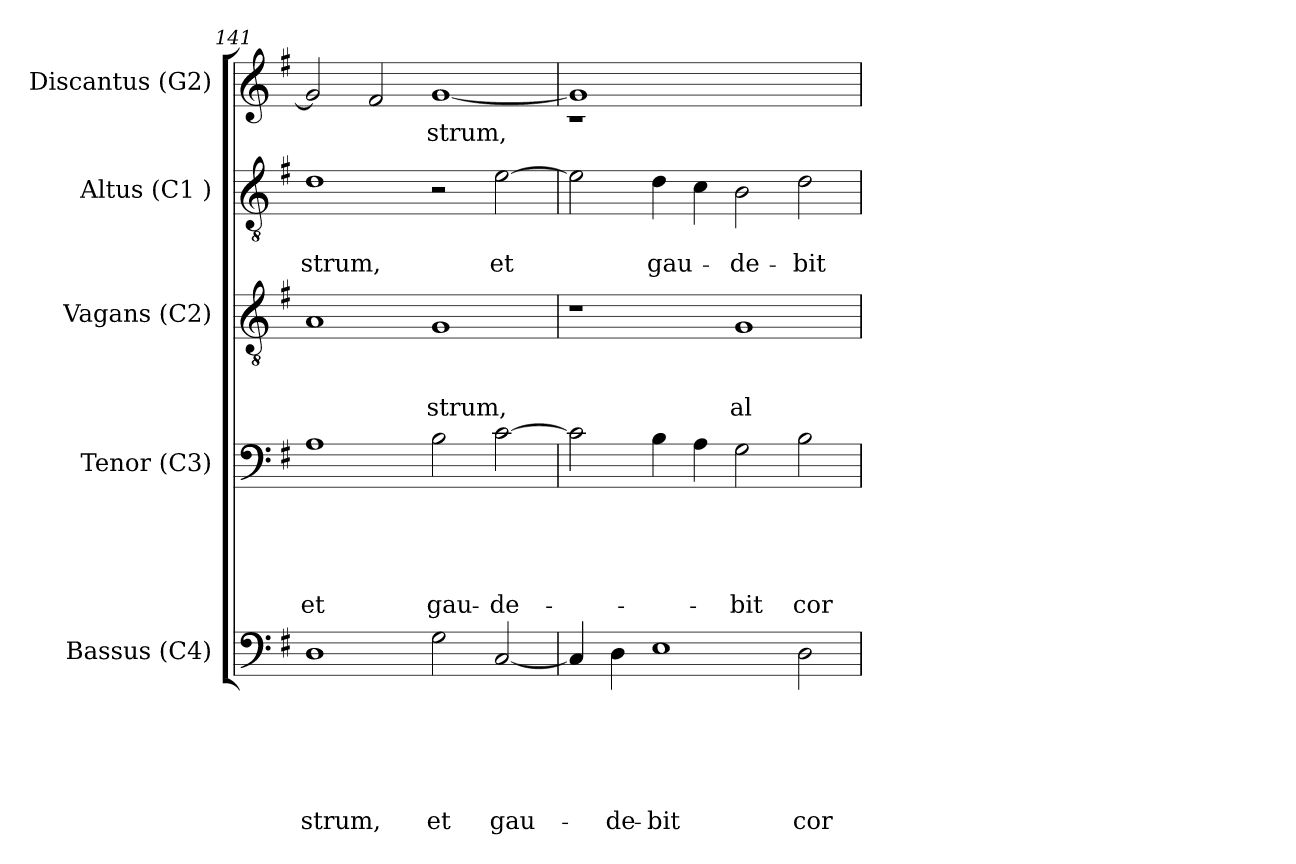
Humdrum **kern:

**kern	**text	**text	**text	**text	**text	**text	**kern	**text	**text	**text	**text	**text	**kern	**text	**text	**text	**kern	**text	**text	**kern	**text
*part5	*part5	*part5	*part5	*part5	*part5	*part5	*part4	*part4	*part4	*part4	*part4	*part4	*part3	*part3	*part3	*part3	*part2	*part2	*part2	*part1	*part1
*staff5	*staff5	*staff5	*staff5	*staff5	*staff5	*staff5	*staff4	*staff4	*staff4	*staff4	*staff4	*staff4	*staff3	*staff3	*staff3	*staff3	*staff2	*staff2	*staff2	*staff1	*staff1
*I"Bassus (C4)	*	*	*	*	*	*	*I"Tenor (C3)	*	*	*	*	*	*I"Vagans (C2)	*	*	*	*I"Altus (C1 )	*	*	*I"Discantus (G2)	*
*I'B.	*	*	*	*	*	*	*I'T.	*	*	*	*	*	*I'V.	*	*	*	*I'A.	*	*	*I'D.	*
*clefF4	*	*	*	*	*	*	*clefF4	*	*	*	*	*	*clefGv2	*	*	*	*clefGv2	*	*	*clefG2	*
*k[f#]	*	*	*	*	*	*	*k[f#]	*	*	*	*	*	*k[f#]	*	*	*	*k[f#]	*	*	*k[f#]	*
*G:	*	*	*	*	*	*	*G:	*	*	*	*	*	*G:	*	*	*	*G:	*	*	*G:	*
=141	=141	=141	=141	=141	=141	=141	=141	=141	=141	=141	=141	=141	=141	=141	=141	=141	=141	=141	=141	=141	=141
!	!	!	!	!	!	!LO:LY:b	!	!	!	!	!	!LO:LY:b	!	!	!	!	!	!	!LO:LY:b	!	!
1D	.	.	.	.	.	-strum,	1A	.	.	.	.	et	1A	.	.	.	1d	.	-strum,	2g/]	.
.	.	.	.	.	.	.	.	.	.	.	.	.	.	.	.	.	.	.	.	2f#/	.
!	!	!	!	!	!	!LO:LY:b	!	!	!	!	!	!LO:LY:b	!	!	!	!LO:LY:b	!	!	!	!	!LO:LY:b
2G\	.	.	.	.	.	et	2B\	.	.	.	.	gau-	1G	.	.	-strum,	2r	.	.	[<1g	-strum,
!	!	!	!	!	!	!LO:LY:b	!	!	!	!	!	!LO:LY:b	!	!	!	!	!	!	!LO:LY:b	!	!
[<2C/	.	.	.	.	.	gau-	[>2c\	.	.	.	.	-de-	.	.	.	.	[>2e\	.	et	.	.
=142	=142	=142	=142	=142	=142	=142	=142	=142	=142	=142	=142	=142	=142	=142	=142	=142	=142	=142	=142	=142	=142
*	*	*	*	*	*	*	*	*	*	*	*	*	*	*	*	*	*	*	*	*^	*
!	!	!	!	!	!	!	!	!	!	!	!	!	!	!	!	!	!	!	!	!	!LO:N:vis=1	!
4C/]	.	.	.	.	.	.	2c\]	.	.	.	.	.	1r	.	.	.	2e\]	.	.	1g]	0rc	.
!	!	!	!	!	!	!LO:LY:b	!	!	!	!	!	!	!	!	!	!	!	!	!	!	!	!
4D\	.	.	.	.	.	-de-	.	.	.	.	.	.	.	.	.	.	.	.	.	.	.	.
!	!	!	!	!	!	!LO:LY:b:rj	!	!	!	!	!	!	!	!	!	!	!	!	!LO:LY:b	!	!	!
1E	.	.	.	.	.	-bit	4B\	.	.	.	.	.	.	.	.	.	4d\	.	gau-	.	.	.
.	.	.	.	.	.	.	4A\	.	.	.	.	.	.	.	.	.	4c\	.	.	.	.	.
!	!	!	!	!	!	!	!	!	!	!	!	!LO:LY:b	!	!	!	!LO:LY:b	!	!	!LO:LY:b	!	!	!
.	.	.	.	.	.	.	2G\	.	.	.	.	-bit	1G	.	.	al-	2B\	.	-de-	1ryy	.	.
!	!	!	!	!	!	!LO:LY:b	!	!	!	!	!	!LO:LY:b	!	!	!	!	!	!	!LO:LY:b	!	!	!
2D\	.	.	.	.	.	cor	2B\	.	.	.	.	cor	.	.	.	.	2d\	.	-bit	.	.	.
*	*	*	*	*	*	*	*	*	*	*	*	*	*	*	*	*	*	*	*	*v	*v	*
=	=	=	=	=	=	=	=	=	=	=	=	=	=	=	=	=	=	=	=	=	=
*-	*-	*-	*-	*-	*-	*-	*-	*-	*-	*-	*-	*-	*-	*-	*-	*-	*-	*-	*-	*-	*-
